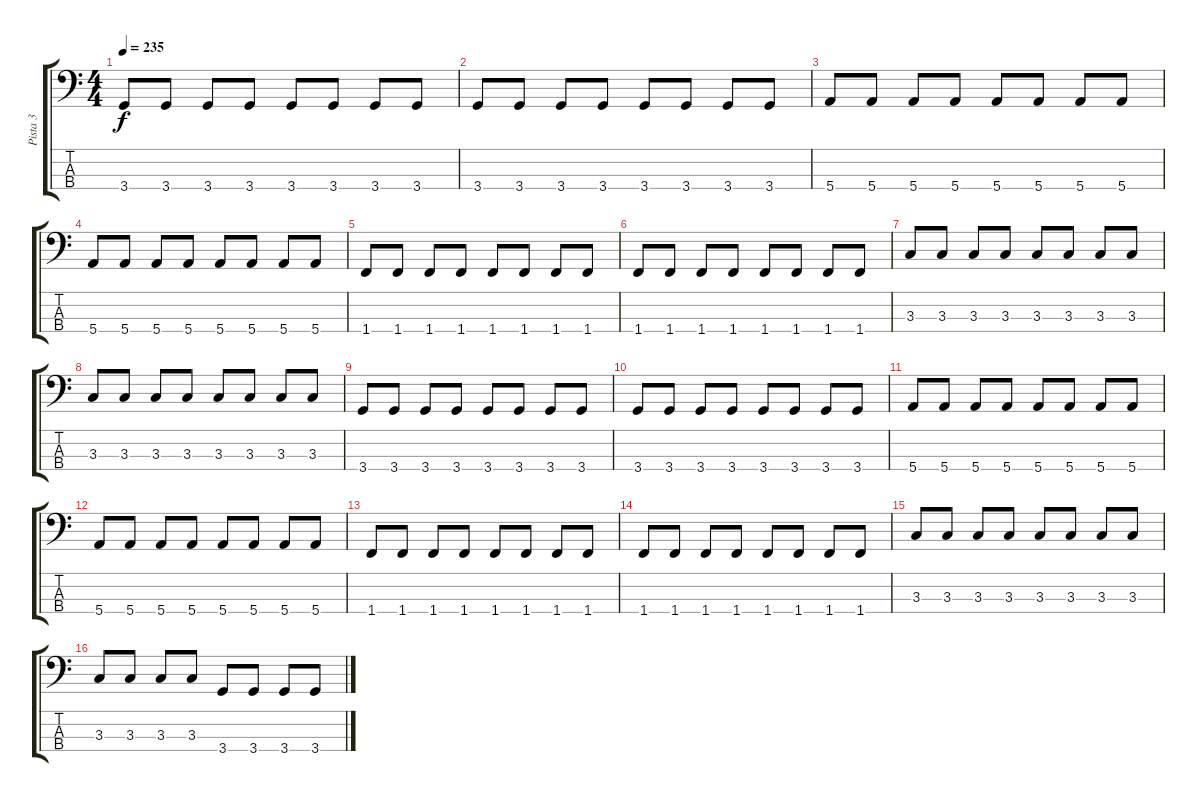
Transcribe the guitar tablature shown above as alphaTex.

\track ("Pista 3" "Pista 3") {instrument electricbasspick}
\staff {score tabs}
\tuning (G2 D2 A1 E1) {hide}
\ts (4 4)
\tempo 235
\clef f4
\ks c
3.4.8{dy f} 3.4.8 3.4.8 3.4.8 3.4.8 3.4.8 3.4.8 3.4.8 |
3.4.8 3.4.8 3.4.8 3.4.8 3.4.8 3.4.8 3.4.8 3.4.8 |
5.4.8 5.4.8 5.4.8 5.4.8 5.4.8 5.4.8 5.4.8 5.4.8 |
5.4.8 5.4.8 5.4.8 5.4.8 5.4.8 5.4.8 5.4.8 5.4.8 |
1.4.8 1.4.8 1.4.8 1.4.8 1.4.8 1.4.8 1.4.8 1.4.8 |
1.4.8 1.4.8 1.4.8 1.4.8 1.4.8 1.4.8 1.4.8 1.4.8 |
3.3.8 3.3.8 3.3.8 3.3.8 3.3.8 3.3.8 3.3.8 3.3.8 |
3.3.8 3.3.8 3.3.8 3.3.8 3.3.8 3.3.8 3.3.8 3.3.8 |
3.4.8 3.4.8 3.4.8 3.4.8 3.4.8 3.4.8 3.4.8 3.4.8 |
3.4.8 3.4.8 3.4.8 3.4.8 3.4.8 3.4.8 3.4.8 3.4.8 |
5.4.8 5.4.8 5.4.8 5.4.8 5.4.8 5.4.8 5.4.8 5.4.8 |
5.4.8 5.4.8 5.4.8 5.4.8 5.4.8 5.4.8 5.4.8 5.4.8 |
1.4.8 1.4.8 1.4.8 1.4.8 1.4.8 1.4.8 1.4.8 1.4.8 |
1.4.8 1.4.8 1.4.8 1.4.8 1.4.8 1.4.8 1.4.8 1.4.8 |
3.3.8 3.3.8 3.3.8 3.3.8 3.3.8 3.3.8 3.3.8 3.3.8 |
3.3.8 3.3.8 3.3.8 3.3.8 3.4.8 3.4.8 3.4.8 3.4.8
